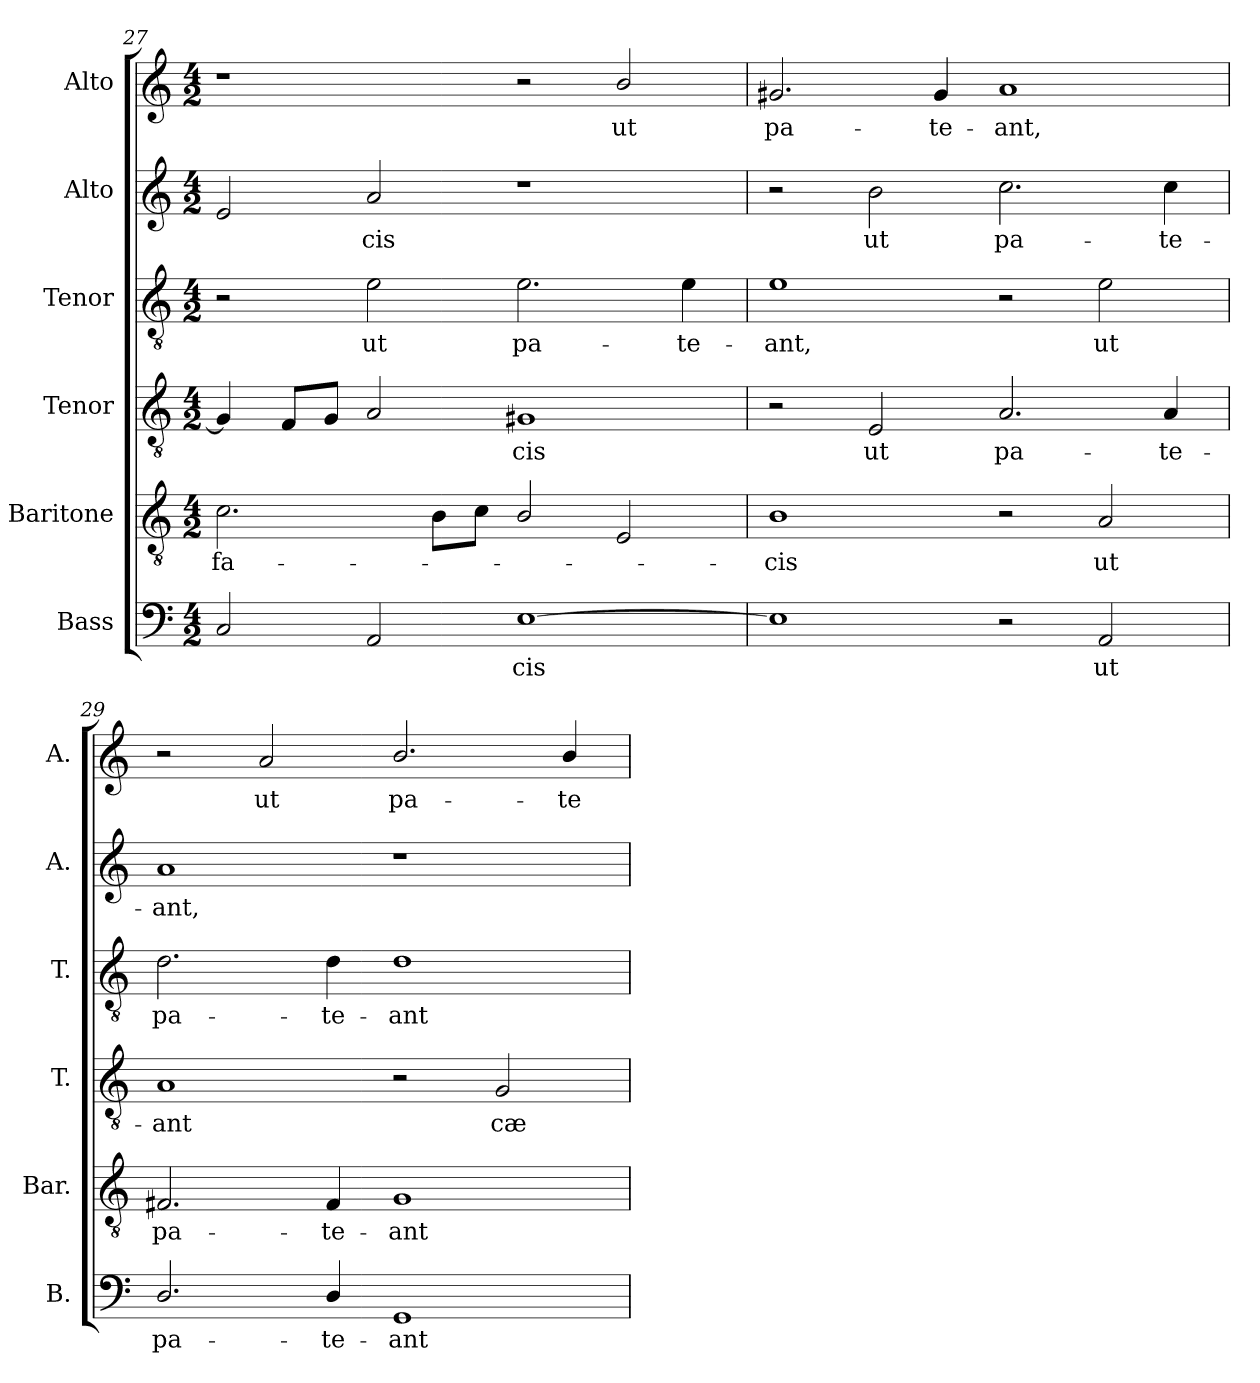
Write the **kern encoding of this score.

**kern	**text	**kern	**text	**kern	**text	**kern	**text	**kern	**text	**kern	**text
*part6	*part6	*part5	*part5	*part4	*part4	*part3	*part3	*part2	*part2	*part1	*part1
*staff6	*staff6	*staff5	*staff5	*staff4	*staff4	*staff3	*staff3	*staff2	*staff2	*staff1	*staff1
*I"Bass	*	*I"Baritone	*	*I"Tenor	*	*I"Tenor	*	*I"Alto	*	*I"Alto	*
*I'B.	*	*I'Bar.	*	*I'T.	*	*I'T.	*	*I'A.	*	*I'A.	*
!!LO:LB:g=z
*clefF4	*	*clefGv2	*	*clefGv2	*	*clefGv2	*	*clefG2	*	*clefG2	*
*	*	*ITrd7c12	*	*ITrd7c12	*	*ITrd7c12	*	*	*	*	*
*k[]	*	*k[]	*	*k[]	*	*k[]	*	*k[]	*	*k[]	*
*C:	*	*C:	*	*C:	*	*C:	*	*C:	*	*C:	*
*M4/2	*	*M4/2	*	*M4/2	*	*M4/2	*	*M4/2	*	*M4/2	*
=27	=27	=27	=27	=27	=27	=27	=27	=27	=27	=27	=27
!	!	!	!LO:LY:b:color=#000000	!	!	!	!	!	!	!	!
2Ci/	.	2.Ci\	fa-	4GGi/]	.	2r	.	2ei/	.	1r	.
.	.	.	.	8FFi/L	.	.	.	.	.	.	.
.	.	.	.	8GGi/J	.	.	.	.	.	.	.
!	!	!	!	!	!	!	!LO:LY:b:color=#000000	!	!	!	!
!	!	!	!	!	!	!	!	!	!LO:LY:b:color=#000000	!	!
2AAi/	.	.	.	2AAi/	.	2Ei\	ut	2ai/	-cis	.	.
.	.	8BBi\L	.	.	.	.	.	.	.	.	.
.	.	8Ci\J	.	.	.	.	.	.	.	.	.
!	!LO:LY:b:color=#000000	!	!	!	!	!	!	!	!	!	!
!	!	!	!	!	!LO:LY:b:color=#000000	!	!	!	!	!	!
!	!	!	!	!	!	!	!LO:LY:b:color=#000000	!	!	!	!
[1Ei	-cis	2BBi/	.	1GG#Xi	-cis	2.Ei\	pa-	1r	.	2r	.
!	!	!	!	!	!	!	!	!	!	!	!LO:LY:b:color=#000000
.	.	2EEi/	.	.	.	.	.	.	.	2bi/	ut
!	!	!	!	!	!	!	!LO:LY:b:color=#000000	!	!	!	!
.	.	.	.	.	.	4Ei\	-te-	.	.	.	.
=28	=28	=28	=28	=28	=28	=28	=28	=28	=28	=28	=28
!	!	!	!LO:LY:b:color=#000000	!	!	!	!	!	!	!	!
!	!	!	!	!	!	!	!LO:LY:b:color=#000000	!	!	!	!
!	!	!	!	!	!	!	!	!	!	!	!LO:LY:b:color=#000000
1Ei]	.	1BBi	-cis	2r	.	1Ei	-ant,	2r	.	2.g#Xi/	pa-
!	!	!	!	!	!LO:LY:b:color=#000000	!	!	!	!	!	!
!	!	!	!	!	!	!	!	!	!LO:LY:b:color=#000000	!	!
.	.	.	.	2EEi/	ut	.	.	2bi\	ut	.	.
!	!	!	!	!	!	!	!	!	!	!	!LO:LY:b:color=#000000
.	.	.	.	.	.	.	.	.	.	4g#i/	-te-
!	!	!	!	!	!LO:LY:b:color=#000000	!	!	!	!	!	!
!	!	!	!	!	!	!	!	!	!LO:LY:b:color=#000000	!	!
!	!	!	!	!	!	!	!	!	!	!	!LO:LY:b:color=#000000
2r	.	2r	.	2.AAi/	pa-	2r	.	2.cci\	pa-	1ai	-ant,
!	!LO:LY:b:color=#000000	!	!	!	!	!	!	!	!	!	!
!	!	!	!LO:LY:b:color=#000000	!	!	!	!	!	!	!	!
!	!	!	!	!	!	!	!LO:LY:b:color=#000000	!	!	!	!
2AAi/	ut	2AAi/	ut	.	.	2Ei\	ut	.	.	.	.
!	!	!	!	!	!LO:LY:b:color=#000000	!	!	!	!	!	!
!	!	!	!	!	!	!	!	!	!LO:LY:b:color=#000000	!	!
.	.	.	.	4AAi/	-te-	.	.	4cci\	-te-	.	.
=29	=29	=29	=29	=29	=29	=29	=29	=29	=29	=29	=29
!	!LO:LY:b:color=#000000	!	!	!	!	!	!	!	!	!	!
!	!	!	!LO:LY:b:color=#000000	!	!	!	!	!	!	!	!
!	!	!	!	!	!LO:LY:b:color=#000000	!	!	!	!	!	!
!	!	!	!	!	!	!	!LO:LY:b:color=#000000	!	!	!	!
!	!	!	!	!	!	!	!	!	!LO:LY:b:color=#000000	!	!
2.Di/	pa-	2.FF#Xi/	pa-	1AAi	-ant	2.Di\	pa-	1ai	-ant,	2r	.
!	!	!	!	!	!	!	!	!	!	!	!LO:LY:b:color=#000000
.	.	.	.	.	.	.	.	.	.	2ai/	ut
!	!LO:LY:b:color=#000000	!	!	!	!	!	!	!	!	!	!
!	!	!	!LO:LY:b:color=#000000	!	!	!	!	!	!	!	!
!	!	!	!	!	!	!	!LO:LY:b:color=#000000	!	!	!	!
4Di/	-te-	4FF#i/	-te-	.	.	4Di\	-te-	.	.	.	.
!	!LO:LY:b:color=#000000	!	!	!	!	!	!	!	!	!	!
!	!	!	!LO:LY:b:color=#000000	!	!	!	!	!	!	!	!
!	!	!	!	!	!	!	!LO:LY:b:color=#000000	!	!	!	!
!	!	!	!	!	!	!	!	!	!	!	!LO:LY:b:color=#000000
1GGi	-ant	1GGi	-ant	2r	.	1Di	-ant	1r	.	2.bi/	pa-
!	!	!	!	!	!LO:LY:b:color=#000000	!	!	!	!	!	!
.	.	.	.	2GGi/	cæ-	.	.	.	.	.	.
!	!	!	!	!	!	!	!	!	!	!	!LO:LY:b:color=#000000
.	.	.	.	.	.	.	.	.	.	4bi/	-te-
=	=	=	=	=	=	=	=	=	=	=	=
*-	*-	*-	*-	*-	*-	*-	*-	*-	*-	*-	*-
